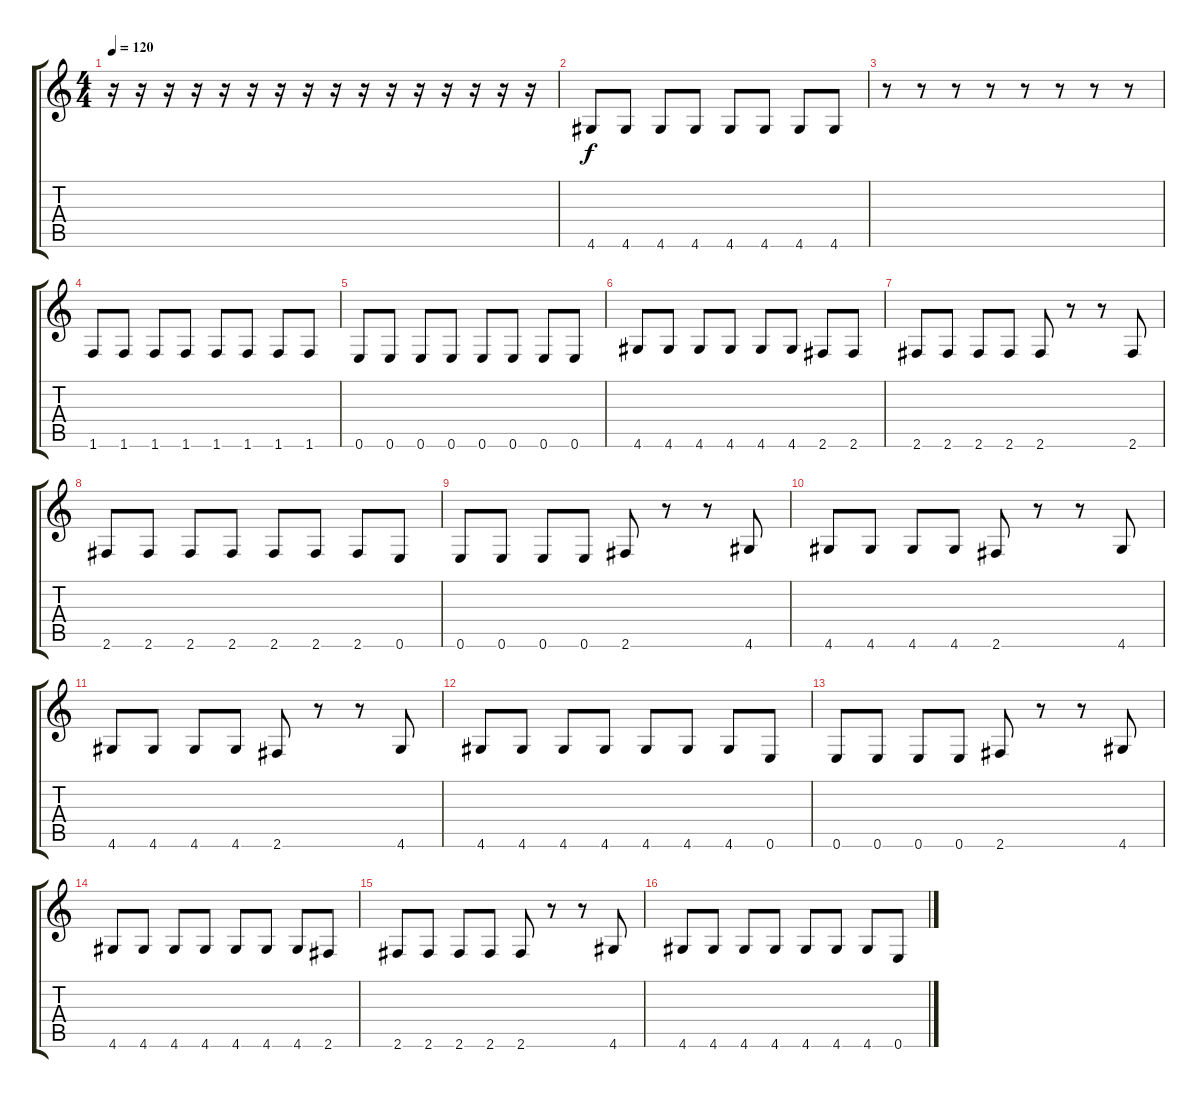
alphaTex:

\track "" {instrument electricbassfinger}
\staff {score tabs}
\tuning (E4 B3 G3 D3 A2 E2) {hide}
\ts (4 4)
\tempo 120
\clef g2
\ks c
r.16{dy f} r.16 r.16 r.16 r.16 r.16 r.16 r.16 r.16 r.16 r.16 r.16 r.16 r.16 r.16 r.16 |
4.6.8 4.6.8 4.6.8 4.6.8 4.6.8 4.6.8 4.6.8 4.6.8 |
r.8 r.8 r.8 r.8 r.8 r.8 r.8 r.8 |
1.6.8 1.6.8 1.6.8 1.6.8 1.6.8 1.6.8 1.6.8 1.6.8 |
0.6.8 0.6.8 0.6.8 0.6.8 0.6.8 0.6.8 0.6.8 0.6.8 |
4.6.8 4.6.8 4.6.8 4.6.8 4.6.8 4.6.8 2.6.8 2.6.8 |
2.6.8 2.6.8 2.6.8 2.6.8 2.6.8 r.8 r.8 2.6.8 |
2.6.8 2.6.8 2.6.8 2.6.8 2.6.8 2.6.8 2.6.8 0.6.8 |
0.6.8 0.6.8 0.6.8 0.6.8 2.6.8 r.8 r.8 4.6.8 |
4.6.8 4.6.8 4.6.8 4.6.8 2.6.8 r.8 r.8 4.6.8 |
4.6.8 4.6.8 4.6.8 4.6.8 2.6.8 r.8 r.8 4.6.8 |
4.6.8 4.6.8 4.6.8 4.6.8 4.6.8 4.6.8 4.6.8 0.6.8 |
0.6.8 0.6.8 0.6.8 0.6.8 2.6.8 r.8 r.8 4.6.8 |
4.6.8 4.6.8 4.6.8 4.6.8 4.6.8 4.6.8 4.6.8 2.6.8 |
2.6.8 2.6.8 2.6.8 2.6.8 2.6.8 r.8 r.8 4.6.8 |
4.6.8 4.6.8 4.6.8 4.6.8 4.6.8 4.6.8 4.6.8 0.6.8
